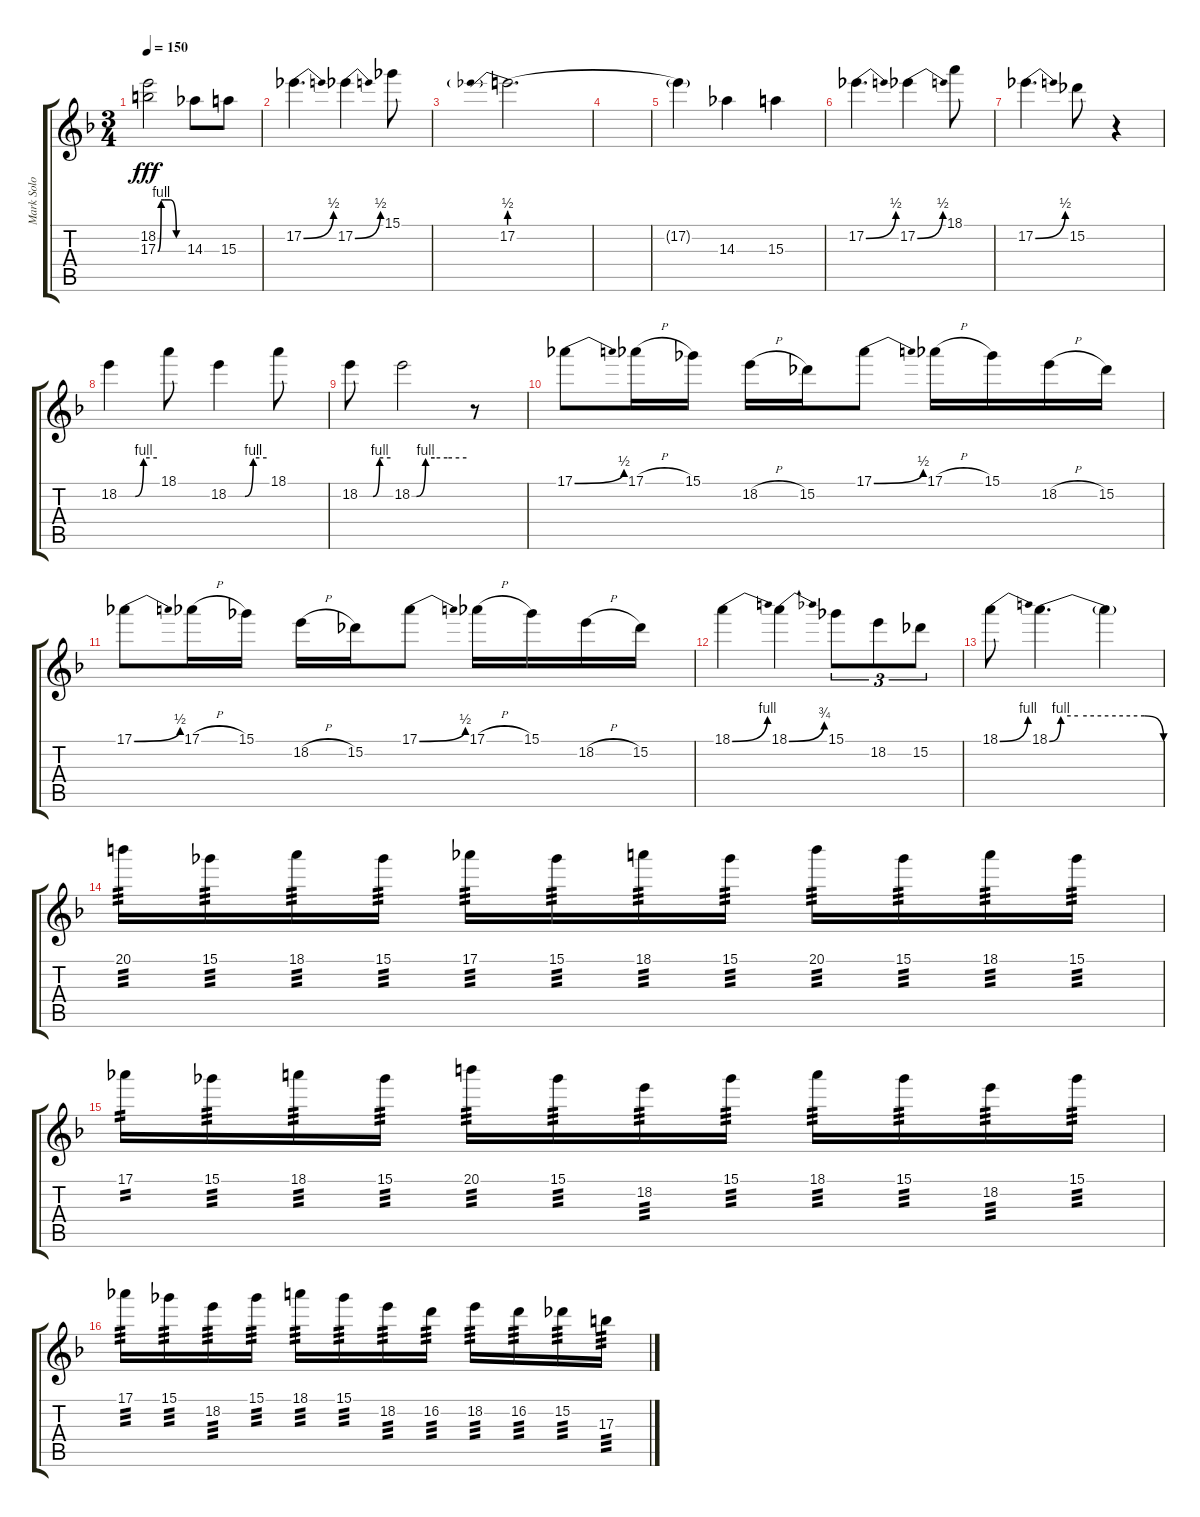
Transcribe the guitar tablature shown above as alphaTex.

\track ("Mark Solo Booster" "Mark Solo ") {instrument overdrivenguitar}
\staff {score tabs}
\tuning (Eb4 Bb3 Gb3 Db3 Ab2 Eb2) {hide}
\ts (3 4)
\tempo 150
\clef g2
\ks dminor
(18.2 17.3{be (custom 0 0 8 4 15 4 29 4 44 0 60 0)}).2{dy fff} 14.3.8 15.3.8 |
17.2{be (bend 0 0 60 2)}.4{d} 17.2{be (bend 0 0 60 2)}.4 15.1.8 |
17.2{be (prebend 0 2 60 2)}.2{d} |
|
17.2{t}.4 14.3.4 15.3.4 |
17.2{be (bend 0 0 60 2)}.4{d} 17.2{be (bend 0 0 60 2)}.4 18.1.8 |
17.2{be (bend 0 0 60 2)}.4{d} 15.2.8 r.4 |
18.2{be (custom 0 0 13 0 26 0 39 4 60 4)}.4 18.1.8 18.2{be (custom 0 0 13 0 26 0 39 4 60 4)}.4 18.1.8 |
18.2{be (custom 0 0 13 0 26 0 39 4 60 4)}.8 18.2{be (custom 0 0 5 0 15 4 25 4 39 4 60 4)}.2 r.8 |
17.1{be (bend 0 0 60 2)}.8 17.1{h}.16 15.1.16 18.2{h}.16 15.2.16 17.1{be (bend 0 0 60 2)}.8 17.1{h}.16 15.1.16 18.2{h}.16 15.2.16 |
17.1{be (bend 0 0 60 2)}.8 17.1{h}.16 15.1.16 18.2{h}.16 15.2.16 17.1{be (bend 0 0 60 2)}.8 17.1{h}.16 15.1.16 18.2{h}.16 15.2.16 |
18.1{be (bend 0 0 60 4)}.4 18.1{be (bend 0 0 60 3)}.4 15.1.8{tu (3 2)} 18.2.8{tu (3 2)} 15.2.8{tu (3 2)} |
18.1{be (bend 0 0 60 4)}.8 18.1{be (custom 0 0 6 4 15 4 31 4 50 4 60 0)}.4{d} 18.1{t}.4 |
20.1.16{tp 3} 15.1.16{tp 3} 18.1.16{tp 3} 15.1.16{tp 3} 17.1.16{tp 3} 15.1.16{tp 3} 18.1.16{tp 3} 15.1.16{tp 3} 20.1.16{tp 3} 15.1.16{tp 3} 18.1.16{tp 3} 15.1.16{tp 3} |
17.1.16{tp 2} 15.1.16{tp 3} 18.1.16{tp 3} 15.1.16{tp 3} 20.1.16{tp 3} 15.1.16{tp 3} 18.2.16{tp 3} 15.1.16{tp 3} 18.1.16{tp 3} 15.1.16{tp 3} 18.2.16{tp 3} 15.1.16{tp 3} |
17.1.16{tp 3} 15.1.16{tp 3} 18.2.16{tp 3} 15.1.16{tp 3} 18.1.16{tp 3} 15.1.16{tp 3} 18.2.16{tp 3} 16.2.16{tp 3} 18.2.16{tp 3} 16.2.16{tp 3} 15.2.16{tp 3} 17.3.16{tp 3}
